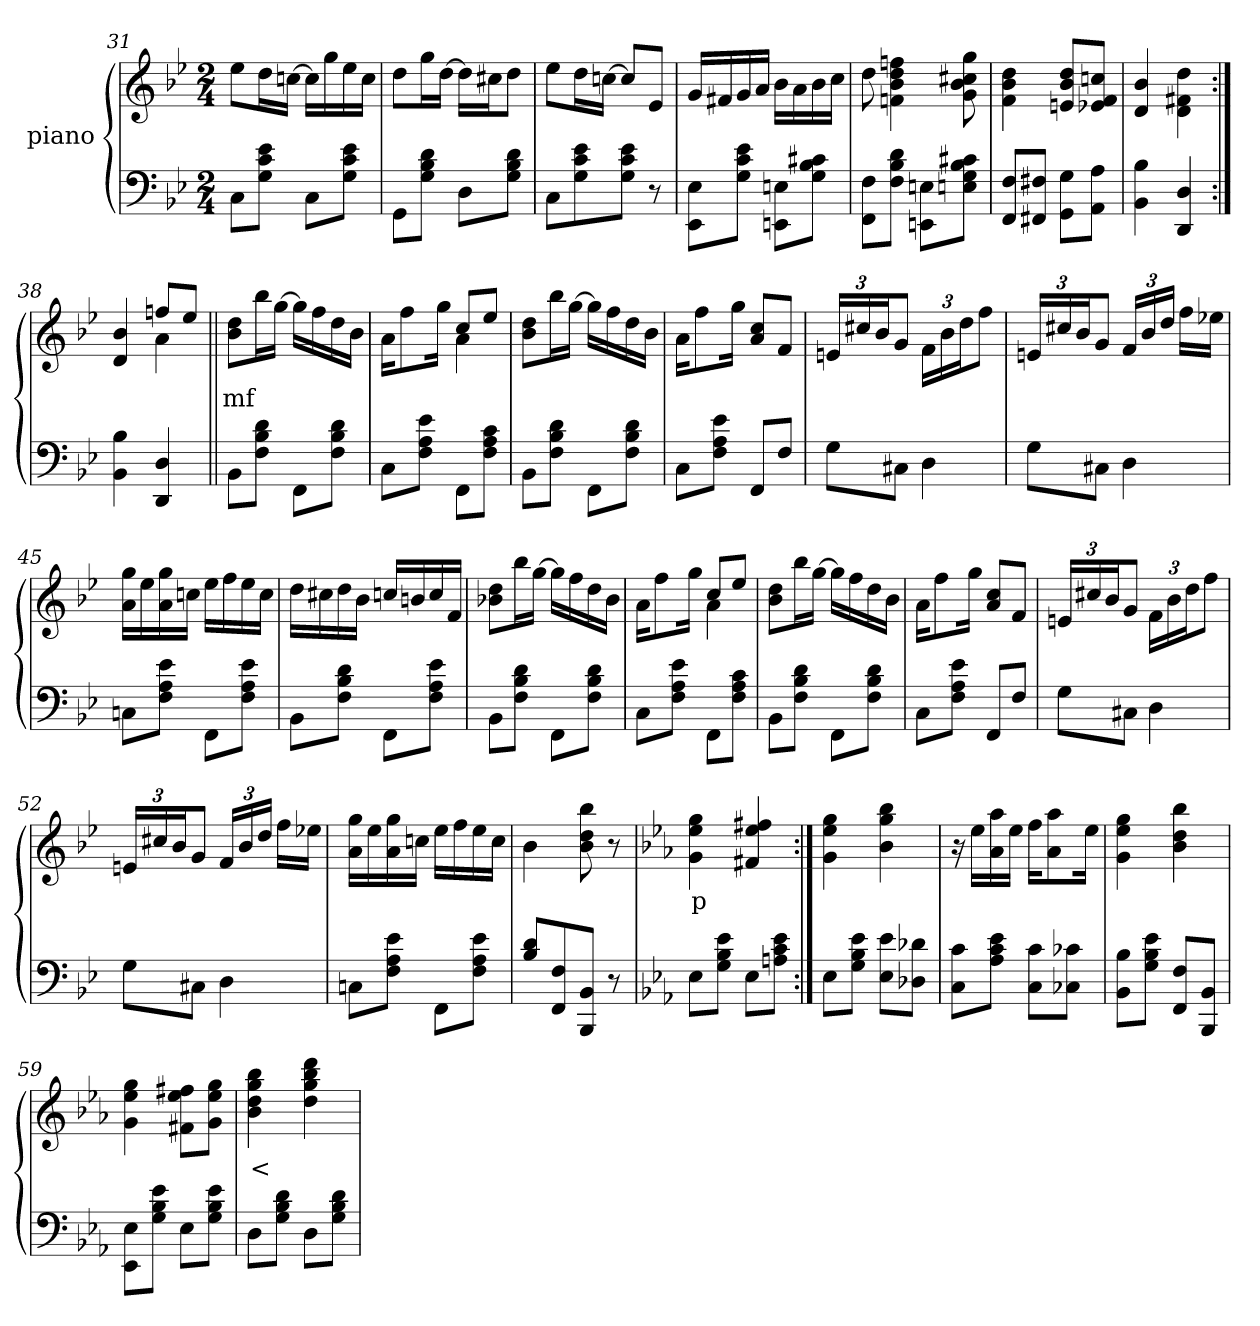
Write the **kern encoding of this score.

**kern	**kern	**text
*part2	*part1	*part1
*staff2	*staff1	*staff1
*	*I"piano	*
*clefF4	*clefG2	*
*k[b-e-]	*k[b-e-]	*
*M2/4	*M2/4	*
=31	=31	=31
8CL	8ee-L	.
8e- 8c 8GJ	16ddL	.
.	[16ccnJJ	.
8CL	16ccLL]	.
.	16gg	.
8e- 8c 8GJ	16ee-	.
.	16ccJJ	.
=32	=32	=32
8GGL	8ddL	.
8d 8B- 8GJ	16ggL	.
.	[16ddJJ	.
8DL	16ddLL]	.
.	16cc#XJ	.
8d 8B- 8GJ	8ddJ	.
=33	=33	=33
8CL	8ee-L	.
8e- 8c 8G	16ddL	.
.	[16ccnJJ	.
8e- 8c 8GJ	8ccL]	.
8r	8e-J	.
=34	=34	=34
8E- 8EE-L	16gLL	.
.	16f#X	.
8e- 8c 8GJ	16g	.
.	16aJJ	.
8En 8EEnL	16b-LL	.
.	16a	.
8c#X 8B- 8GJ	16b-	.
.	16ccJJ	.
=35	=35	=35
8F 8FFL	8dd	.
8d 8B- 8FJ	4ffn 4dd 4b- 4fn	.
8En 8EEnL	.	.
8c#X 8B- 8G 8EnJ	8gg 8cc#X 8b- 8g	.
=36	=36	=36
8F 8FFL	4dd\ 4b-\ 4f\	.
8F#X 8FF#XJ	.	.
8G 8GGL	8dd 8b- 8enL	.
8A 8AAJ	8ccn 8f 8e-XJ	.
=37	=37	=37
4B- 4BB-	4b- 4d	.
4D 4DD	4dd\ 4f#X\ 4d\	.
=38:|!	=38:|!	=38:|!
*	*^	*
4B- 4BB-	4b- 4d	4ryy	.
4D 4DD	8ffnL	4a	.
.	8ee-J	.	.
*	*v	*v	*
=39||	=39||	=39||
8BB-L	8dd 8b-L	mf
8d 8B- 8FJ	16bb-L	.
.	[16ggJJ	.
8FFL	16ggLL]	.
.	16ff	.
8d 8B- 8FJ	16dd	.
.	16b-JJ	.
=40	=40	=40
*	*^	*
8CL	16aKL	4ryy	.
.	8ff	.	.
8e- 8A 8FJ	.	.	.
.	16ggJk	.	.
8FFL	8ccL	4a	.
8c 8A 8FJ	8ee-J	.	.
*	*v	*v	*
=41	=41	=41
8BB-L	8dd 8b-L	.
8d 8B- 8FJ	16bb-L	.
.	[16ggJJ	.
8FFL	16ggLL]	.
.	16ff	.
8d 8B- 8FJ	16dd	.
.	16b-JJ	.
=42	=42	=42
8CL	16aKL	.
.	8ff	.
8e- 8A 8FJ	.	.
.	16ggJk	.
8FFL	8cc 8aL	.
8FJ	8fJ	.
=43	=43	=43
8GL	24enLL	.
.	24cc#X	.
.	24b-J	.
8C#XJ	8gJ	.
4D	24fLL	.
.	24b-	.
.	24ddJ	.
.	8ffJ	.
=44	=44	=44
8GL	24enLL	.
.	24cc#X	.
.	24b-J	.
8C#XJ	8gJ	.
4D	24fLL	.
.	24b-	.
.	24ddJJ	.
.	16ffLL	.
.	16ee-XJJ	.
=45	=45	=45
8CnL	16gg 16aLL	.
.	16ee-	.
8e- 8A 8FJ	16gg 16a	.
.	16ccnJJ	.
8FFL	16ee-LL	.
.	16ff	.
8e- 8A 8FJ	16ee-	.
.	16ccJJ	.
=46	=46	=46
8BB-L	16ddLL	.
.	16cc#X	.
8d 8B- 8FJ	16dd	.
.	16b-JJ	.
8FFL	16ccnLL	.
.	16bn	.
8e- 8A 8FJ	16cc	.
.	16fJJ	.
=47	=47	=47
8BB-L	8dd 8b-XL	.
8d 8B- 8FJ	16bb-L	.
.	[16ggJJ	.
8FFL	16ggLL]	.
.	16ff	.
8d 8B- 8FJ	16dd	.
.	16b-JJ	.
=48	=48	=48
*	*^	*
8CL	16aKL	4ryy	.
.	8ff	.	.
8e- 8A 8FJ	.	.	.
.	16ggJk	.	.
8FFL	8ccL	4a	.
8c 8A 8FJ	8ee-J	.	.
*	*v	*v	*
=49	=49	=49
8BB-L	8dd 8b-L	.
8d 8B- 8FJ	16bb-L	.
.	[16ggJJ	.
8FFL	16ggLL]	.
.	16ff	.
8d 8B- 8FJ	16dd	.
.	16b-JJ	.
=50	=50	=50
8CL	16aKL	.
.	8ff	.
8e- 8A 8FJ	.	.
.	16ggJk	.
8FFL	8cc 8aL	.
8FJ	8fJ	.
=51	=51	=51
8GL	24enLL	.
.	24cc#X	.
.	24b-J	.
8C#XJ	8gJ	.
4D	24fLL	.
.	24b-	.
.	24ddJ	.
.	8ffJ	.
=52	=52	=52
8GL	24enLL	.
.	24cc#X	.
.	24b-J	.
8C#XJ	8gJ	.
4D	24fLL	.
.	24b-	.
.	24ddJJ	.
.	16ffLL	.
.	16ee-XJJ	.
=53	=53	=53
8CnL	16gg 16aLL	.
.	16ee-	.
8e- 8A 8FJ	16gg 16a	.
.	16ccnJJ	.
8FFL	16ee-LL	.
.	16ff	.
8e- 8A 8FJ	16ee-	.
.	16ccJJ	.
=54	=54	=54
8B- 8dL	4b-	.
8F 8FF	.	.
8BB- 8BBB-J	8bb- 8dd 8b-	.
8r	8r	.
=55	=55	=55
*k[b-e-a-]	*k[b-e-a-]	*
8E-L	4gg 4ee- 4g	p
8e- 8B- 8GJ	.	.
8E-L	4ff#X/ 4ee-/ 4f#X/	.
8e- 8c 8AnJ	.	.
=56:|!	=56:|!	=56:|!
8E-L	4gg 4ee- 4g	.
8e- 8B- 8GJ	.	.
8e- 8E-L	4bb- 4gg 4b-	.
8d-X 8D-XJ	.	.
=57	=57	=57
8c 8CL	16r	.
.	16ee-LL	.
8e- 8c 8A-J	16aa- 16a-	.
.	16ee-JJ	.
8c 8CL	16ffKL	.
.	8aa- 8a-	.
8c-X 8C-XJ	.	.
.	16ee-Jk	.
=58	=58	=58
8B- 8BB-L	4gg 4ee- 4g	.
8e- 8B- 8GJ	.	.
8F 8FFL	4bb- 4dd 4b-	.
8BB- 8BBB-J	.	.
=59	=59	=59
8E- 8EE-L	4gg 4ee- 4g	.
8e- 8B- 8GJ	.	.
8E-L	8ff#X 8ee- 8f#XL	.
8e- 8B- 8GJ	8gg 8ee- 8gJ	.
=60	=60	=60
8DL	4bb- 4gg 4dd 4b-	<
8d 8B- 8GJ	.	.
8DL	4ddd 4bb- 4gg 4dd	.
8d 8B- 8GJ	.	.
=	=	=
*-	*-	*-
